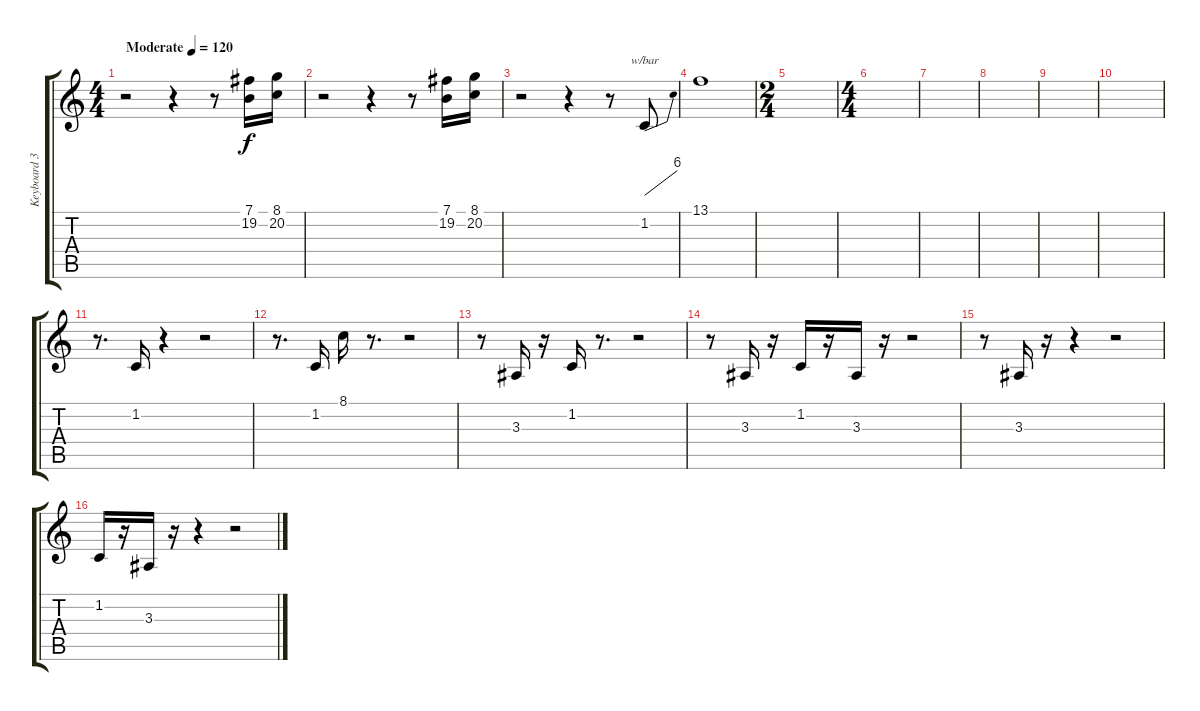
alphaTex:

\track ("Keyboard 3" "Keyboard 3") {instrument orchestrahit}
\staff {score tabs}
\tuning (E4 B3 G3 D3 A2 E2) {hide}
\ts (4 4)
\tempo (120 "Moderate")
\clef g2
\ks c
r.2{dy f instrument orchestrahit} r.4 r.8 (7.1 19.2).16 (8.1 20.2).16 |
r.2 r.4 r.8 (7.1 19.2).16 (8.1 20.2).16 |
r.2{instrument lead2sawtooth} r.4 r.8 1.2.8{tbe (dive default 0 0 60 24)} |
13.1.1 |
\ts (2 4)
|
\ts (4 4)
|
|
|
|
|
r.8{d} 1.2.16 r.4 r.2 |
r.8{d} 1.2.16 8.1.16 r.8{d} r.2 |
r.8 3.3.16 r.16 1.2.16 r.8{d} r.2 |
r.8 3.3.16 r.16 1.2.16 r.16 3.3.16 r.16 r.2 |
r.8 3.3.16 r.16 r.4 r.2 |
1.2.16 r.16 3.3.16 r.16 r.4 r.2
